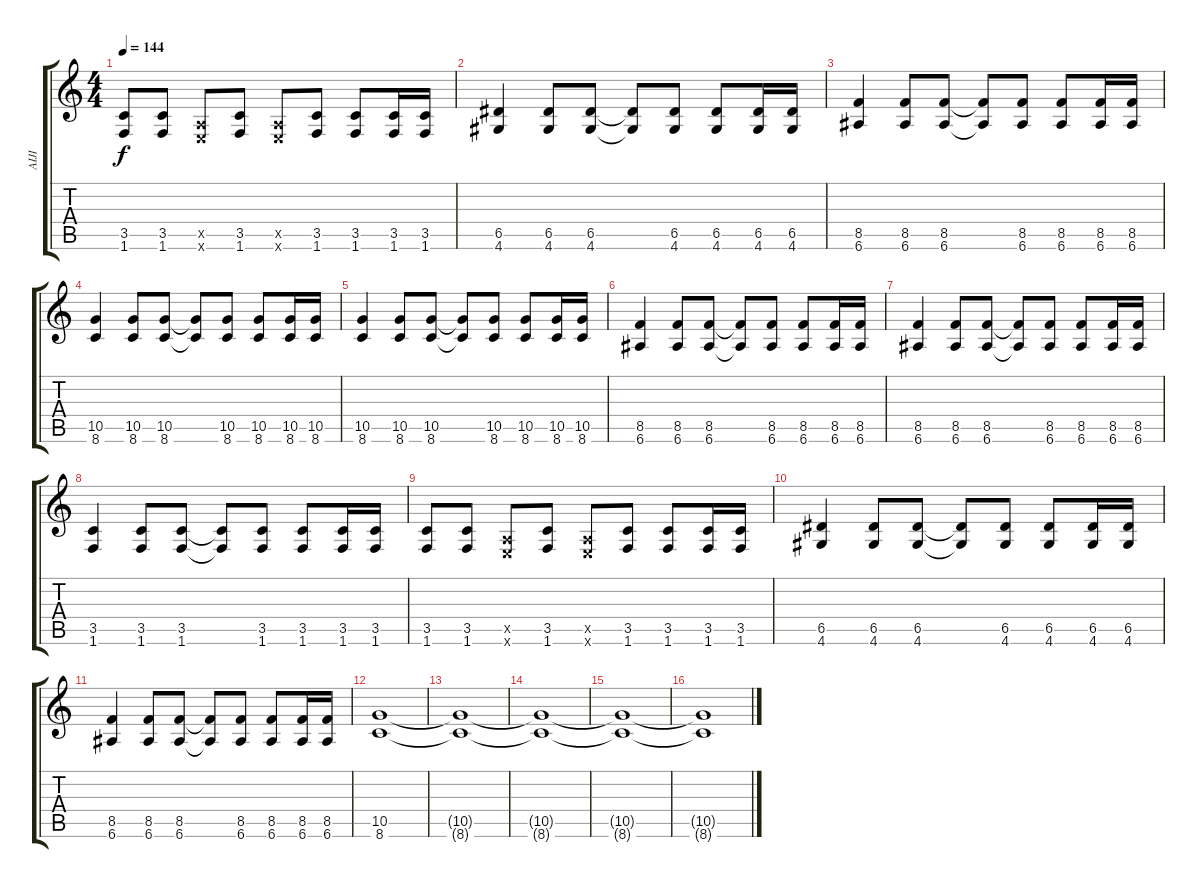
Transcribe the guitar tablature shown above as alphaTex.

\track ("AIJI" "AIJI") {instrument distortionguitar}
\staff {score tabs}
\tuning (E4 B3 G3 D3 A2 E2) {hide}
\ts (4 4)
\tempo 144
\clef g2
\ks c
(3.5 1.6).8{dy f} (3.5 1.6).8 (0.5{x} 0.6{x}).8 (3.5 1.6).8 (0.5{x} 0.6{x}).8 (3.5 1.6).8 (3.5 1.6).8 (3.5 1.6).16 (3.5 1.6).16 |
(6.5 4.6).4 (6.5 4.6).8 (6.5 4.6).8 (6.5{t} 4.6{t}).8 (6.5 4.6).8 (6.5 4.6).8 (6.5 4.6).16 (6.5 4.6).16 |
(8.5 6.6).4 (8.5 6.6).8 (8.5 6.6).8 (8.5{t} 6.6{t}).8 (8.5 6.6).8 (8.5 6.6).8 (8.5 6.6).16 (8.5 6.6).16 |
(10.5 8.6).4 (10.5 8.6).8 (10.5 8.6).8 (10.5{t} 8.6{t}).8 (10.5 8.6).8 (10.5 8.6).8 (10.5 8.6).16 (10.5 8.6).16 |
(10.5 8.6).4 (10.5 8.6).8 (10.5 8.6).8 (10.5{t} 8.6{t}).8 (10.5 8.6).8 (10.5 8.6).8 (10.5 8.6).16 (10.5 8.6).16 |
(8.5 6.6).4 (8.5 6.6).8 (8.5 6.6).8 (8.5{t} 6.6{t}).8 (8.5 6.6).8 (8.5 6.6).8 (8.5 6.6).16 (8.5 6.6).16 |
(8.5 6.6).4 (8.5 6.6).8 (8.5 6.6).8 (8.5{t} 6.6{t}).8 (8.5 6.6).8 (8.5 6.6).8 (8.5 6.6).16 (8.5 6.6).16 |
(3.5 1.6).4 (3.5 1.6).8 (3.5 1.6).8 (3.5{t} 1.6{t}).8 (3.5 1.6).8 (3.5 1.6).8 (3.5 1.6).16 (3.5 1.6).16 |
(3.5 1.6).8 (3.5 1.6).8 (0.5{x} 0.6{x}).8 (3.5 1.6).8 (0.5{x} 0.6{x}).8 (3.5 1.6).8 (3.5 1.6).8 (3.5 1.6).16 (3.5 1.6).16 |
(6.5 4.6).4 (6.5 4.6).8 (6.5 4.6).8 (6.5{t} 4.6{t}).8 (6.5 4.6).8 (6.5 4.6).8 (6.5 4.6).16 (6.5 4.6).16 |
(8.5 6.6).4 (8.5 6.6).8 (8.5 6.6).8 (8.5{t} 6.6{t}).8 (8.5 6.6).8 (8.5 6.6).8 (8.5 6.6).16 (8.5 6.6).16 |
(10.5 8.6).1 |
(10.5{t} 8.6{t}).1 |
(10.5{t} 8.6{t}).1 |
(10.5{t} 8.6{t}).1 |
(10.5{t} 8.6{t}).1
